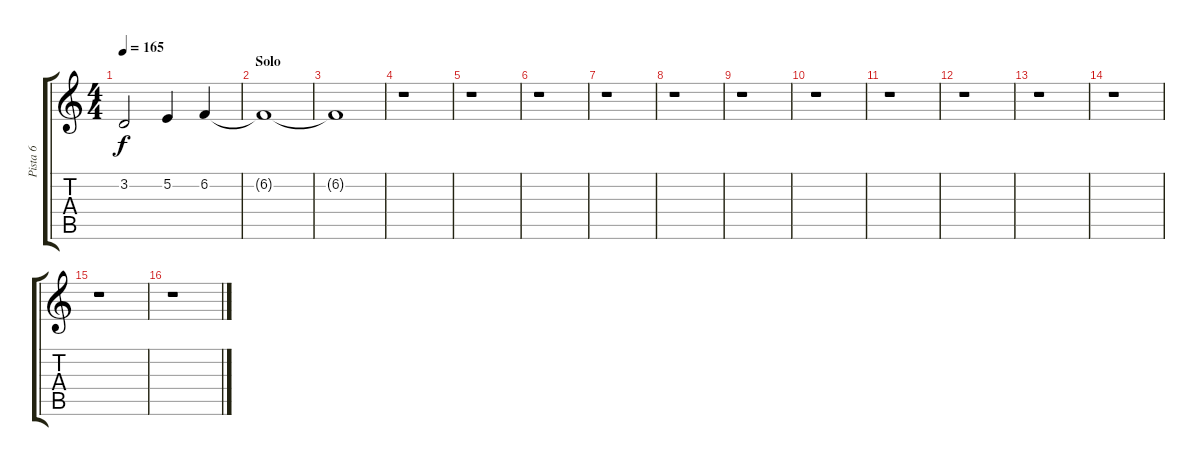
\track ("Pista 6" "Pista 6") {instrument electricgrandpiano}
\staff {score tabs}
\tuning (E4 B3 G3 D3 A2 E2) {hide}
\ts (4 4)
\tempo 165
\clef g2
\ks c
3.2.2{dy f} 5.2.4 6.2.4 |
\section ("" "Solo")
6.2{t}.1 |
6.2{t}.1 |
r.1 |
r.1 |
r.1 |
r.1 |
r.1 |
r.1 |
r.1 |
r.1 |
r.1 |
r.1 |
r.1 |
r.1 |
r.1
